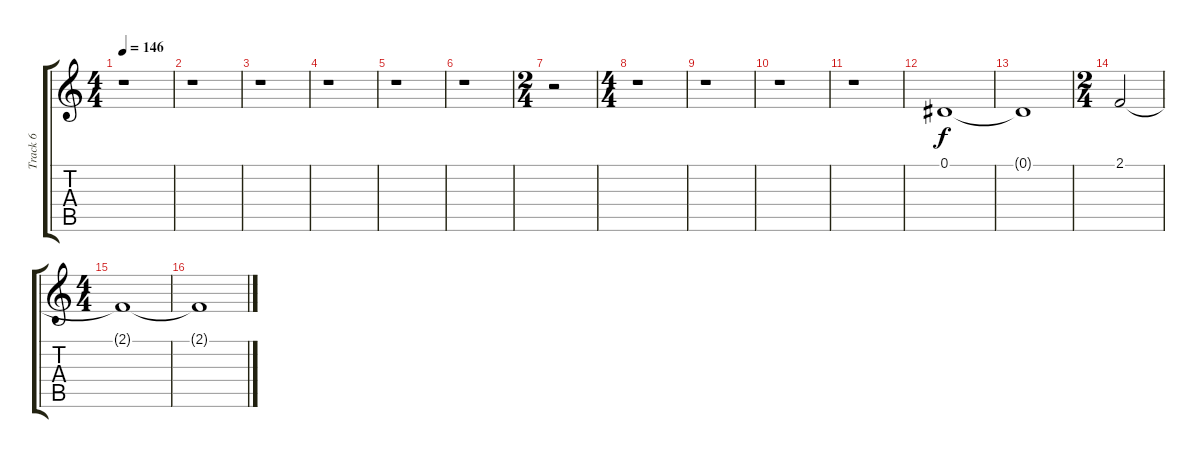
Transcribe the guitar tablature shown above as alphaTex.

\track ("Track 6" "Track 6") {instrument stringensemble1}
\staff {score tabs}
\tuning (Eb4 Bb3 Gb3 Db3 Ab2 Db2) {hide}
\ts (4 4)
\tempo 146
\clef g2
\ks c
r.1{dy f} |
r.1 |
r.1 |
r.1 |
r.1 |
r.1 |
\ts (2 4)
r.2 |
\ts (4 4)
r.1 |
r.1 |
r.1 |
r.1 |
0.1.1 |
0.1{t}.1 |
\ts (2 4)
2.1.2 |
\ts (4 4)
2.1{t}.1 |
2.1{t}.1
